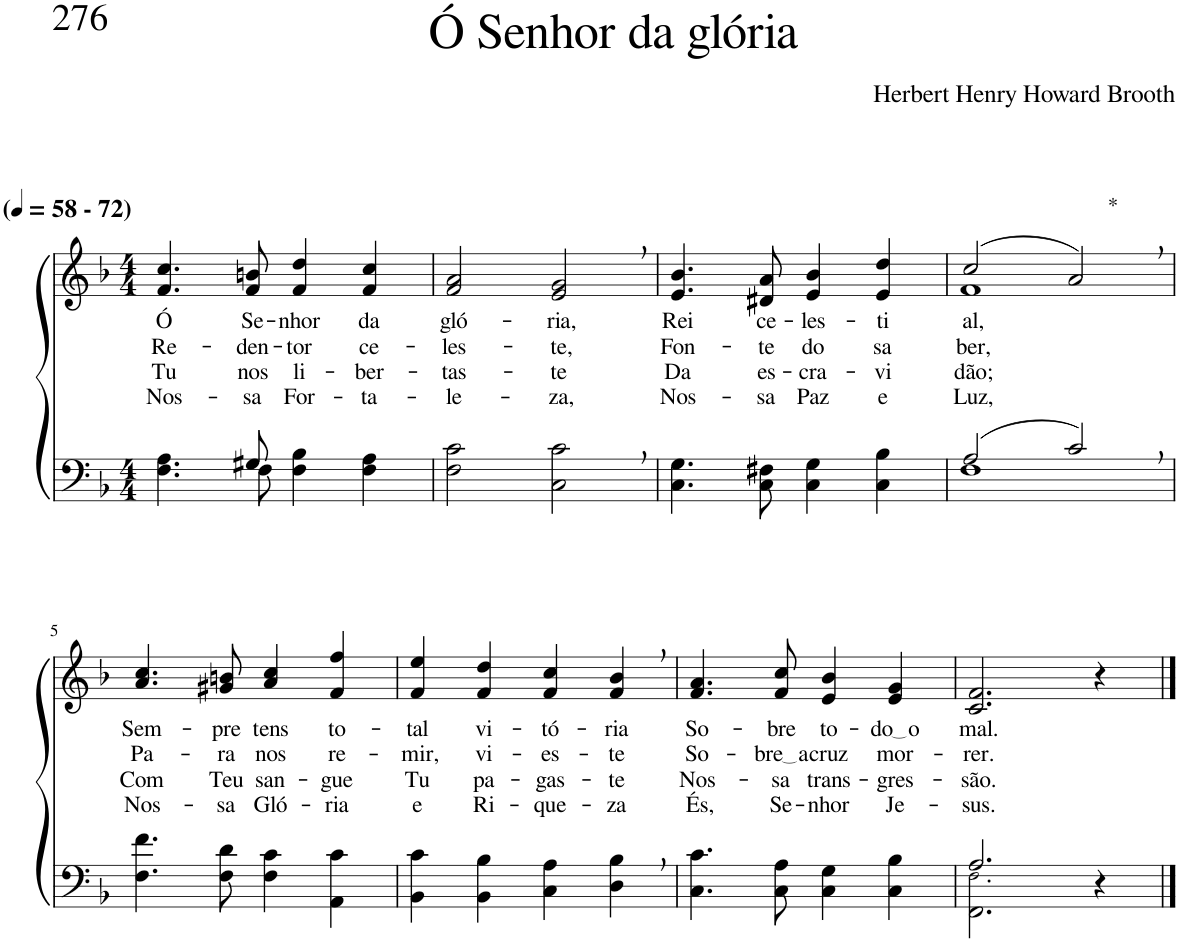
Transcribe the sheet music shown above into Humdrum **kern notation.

**kern	**kern	**text	**text	**text	**text
*part2	*part1	*part1	*part1	*part1	*part1
*staff2	*staff1	*staff1	*staff1	*staff1	*staff1
*I"Parte III e IV	*I"Parte I e II	*	*	*	*
*clefF4	*clefG2	*	*	*	*
*Trd1c2	*Trd1c2	*	*	*	*
*k[b-]	*k[b-]	*	*	*	*
*M4/4	*M4/4	*	*	*	*
*MM58	*MM58	*	*	*	*
=1	=1	=1	=1	=1	=1
*^	*	*	*	*	*
!	!	!LO:TX:a:B:t=(	!	!	!	!
!	!	!LO:TX:a:B:t=- 72)	!	!	!	!
!	!	!	!LO:LY:b	!LO:LY:b	!LO:LY:b	!LO:LY:b
4.ryy	4.F\ 4.A\	4.f/ 4.cc/	Ó	Re-	Tu	Nos-
!	!	!	!LO:LY:b	!LO:LY:b	!LO:LY:b	!LO:LY:b
8G#X/	8F\	8f/ 8bn/	Se-	-den-	nos	-sa
!	!	!	!LO:LY:b	!LO:LY:b	!LO:LY:b	!LO:LY:b
2ryy	4F\ 4B-\	4f/ 4dd/	-nhor	-tor	li-	For-
!	!	!	!LO:LY:b	!LO:LY:b	!LO:LY:b	!LO:LY:b
.	4F\ 4A\	4f/ 4cc/	da	ce-	-ber-	-ta-
=2	=2	=2	=2	=2	=2	=2
!	!	!	!LO:LY:b	!LO:LY:b	!LO:LY:b	!LO:LY:b
*v	*v	*	*	*	*	*
2F\ 2c\	2f/ 2a/	gló-	-les-	-tas-	-le-
!	!	!LO:LY:b	!LO:LY:b	!LO:LY:b	!LO:LY:b
2C\, 2c\,	2e/, 2g/,	-ria,	-te,	-te	-za,
=3	=3	=3	=3	=3	=3
!	!	!LO:LY:b	!LO:LY:b	!LO:LY:b	!LO:LY:b
4.C\ 4.G\	4.e/ 4.b-/	Rei	Fon-	Da	Nos-
!	!	!LO:LY:b	!LO:LY:b	!LO:LY:b	!LO:LY:b
8C\ 8F#X\	8d#X/ 8a/	ce-	-te	es-	-sa
!	!	!LO:LY:b	!LO:LY:b	!LO:LY:b	!LO:LY:b
4C\ 4G\	4e/ 4b-/	-les-	do	-cra-	Paz
!	!	!LO:LY:b	!LO:LY:b	!LO:LY:b	!LO:LY:b
4C\ 4B-\	4e/ 4dd/	-ti-	sa-	-vi-	e
=4	=4	=4	=4	=4	=4
*^	*	*	*	*	*
!	!	!	!	!	!	!LO:LY:b
*	*	*^	*	*	*	*
!	!	!	!	!LO:LY:b	!LO:LY:b	!LO:LY:b	!
(2A/	1F	(2cc/	1f	-al,	-ber,	-dão;	Luz,
!	!	!LO:TX:a:t=*	!	!	!	!	!
2c,/)	.	2a,/)	.	.	.	.	.
*v	*v	*	*	*	*	*	*
*	*v	*v	*	*	*	*
!!LO:LB:g=z
=5	=5	=5	=5	=5	=5
!	!	!LO:LY:b	!LO:LY:b	!LO:LY:b	!LO:LY:b
4.F\ 4.f\	4.a/ 4.cc/	Sem-	Pa-	Com	Nos-
!	!	!LO:LY:b	!LO:LY:b	!LO:LY:b	!LO:LY:b
8F\ 8d\	8g#X/ 8bn/	-pre	-ra	Teu	-sa
!	!	!LO:LY:b	!LO:LY:b	!LO:LY:b	!LO:LY:b
4F\ 4c\	4a/ 4cc/	tens	nos	san-	Gló-
!	!	!LO:LY:b	!LO:LY:b	!LO:LY:b	!LO:LY:b
4AA\ 4c\	4f/ 4ff/	to-	re-	-gue	-ria
=6	=6	=6	=6	=6	=6
!	!	!LO:LY:b	!LO:LY:b	!LO:LY:b	!LO:LY:b
4BB-\ 4c\	4f/ 4ee/	-tal	-mir,	Tu	e
!	!	!LO:LY:b	!LO:LY:b	!LO:LY:b	!LO:LY:b
4BB-\ 4B-\	4f/ 4dd/	vi-	vi-	pa-	Ri-
!	!	!LO:LY:b	!LO:LY:b	!LO:LY:b	!LO:LY:b
4C\ 4A\	4f/ 4cc/	-tó-	-es-	-gas-	-que-
!	!	!LO:LY:b	!LO:LY:b	!LO:LY:b	!LO:LY:b
4D\, 4B-\,	4f/, 4b-/,	-ria	-te	-te	-za
=7	=7	=7	=7	=7	=7
!	!	!LO:LY:b	!LO:LY:b	!LO:LY:b	!LO:LY:b
4.C\ 4.c\	4.f/ 4.a/	So-	So-	Nos-	És,
!	!	!LO:LY:b	!LO:LY:b	!LO:LY:b	!LO:LY:b
8C\ 8A\	8f/ 8cc/	-bre	bre a	-sa	Se-
!	!	!LO:LY:b	!LO:LY:b	!LO:LY:b	!LO:LY:b
4C\ 4G\	4e/ 4b-/	to-	cruz	trans-	-nhor
!	!	!LO:LY:b	!LO:LY:b	!LO:LY:b	!LO:LY:b
4C\ 4B-\	4e/ 4g/	do o	mor-	-gres-	Je-
=8	=8	=8	=8	=8	=8
*^	*	*	*	*	*
!	!	!	!LO:LY:b	!LO:LY:b	!LO:LY:b	!LO:LY:b
2.A/	2.FF\ 2.F!\	2.c/ 2.f/	mal.	-rer.	-são.	-sus.
4r	4ryy	4r	.	.	.	.
*v	*v	*	*	*	*	*
==	==	==	==	==	==
*-	*-	*-	*-	*-	*-
